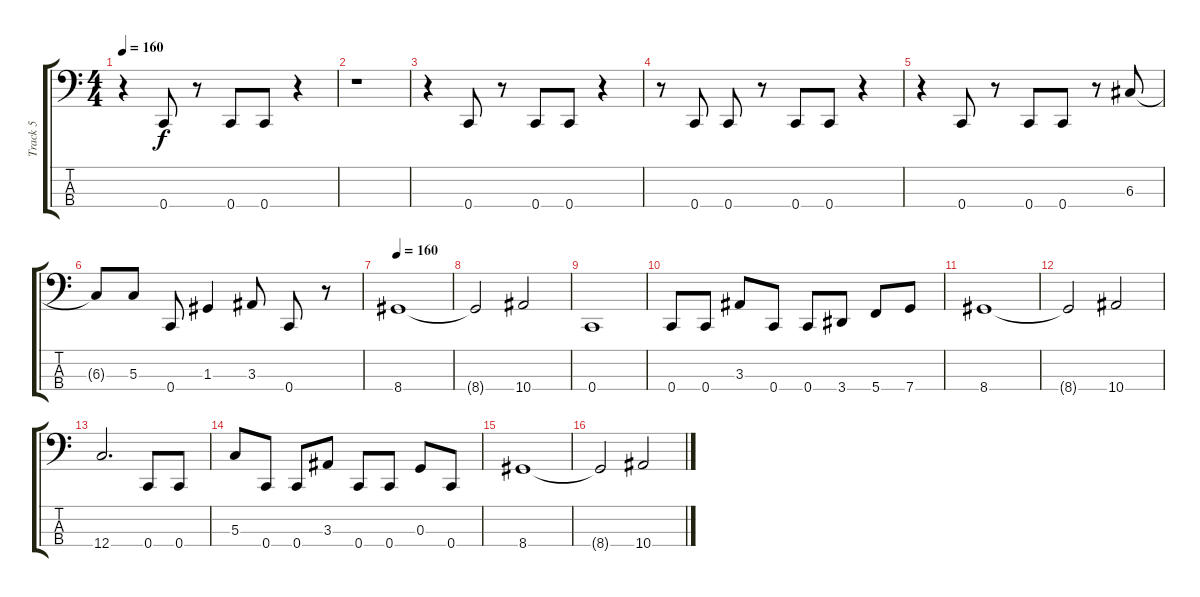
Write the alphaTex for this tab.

\track ("Track 5" "Track 5") {instrument electricbasspick}
\staff {score tabs}
\tuning (F2 C2 G1 C1) {hide}
\ts (4 4)
\tempo 160
\clef f4
\ks c
r.4{dy f} 0.4.8 r.8 0.4.8 0.4.8 r.4 |
r.1 |
r.4 0.4.8 r.8 0.4.8 0.4.8 r.4 |
r.8 0.4.8 0.4.8 r.8 0.4.8 0.4.8 r.4 |
r.4 0.4.8 r.8 0.4.8 0.4.8 r.8 6.3.8 |
6.3{t}.8 5.3.8 0.4.8 1.3.4 3.3.8 0.4.8 r.8 |
\tempo 160
8.4.1 |
8.4{t}.2 10.4.2 |
0.4.1 |
0.4.8 0.4.8 3.3.8 0.4.8 0.4.8 3.4.8 5.4.8 7.4.8 |
8.4.1 |
8.4{t}.2 10.4.2 |
12.4.2{d} 0.4.8 0.4.8 |
5.3.8 0.4.8 0.4.8 3.3.8 0.4.8 0.4.8 0.3.8 0.4.8 |
8.4.1 |
8.4{t}.2 10.4.2
